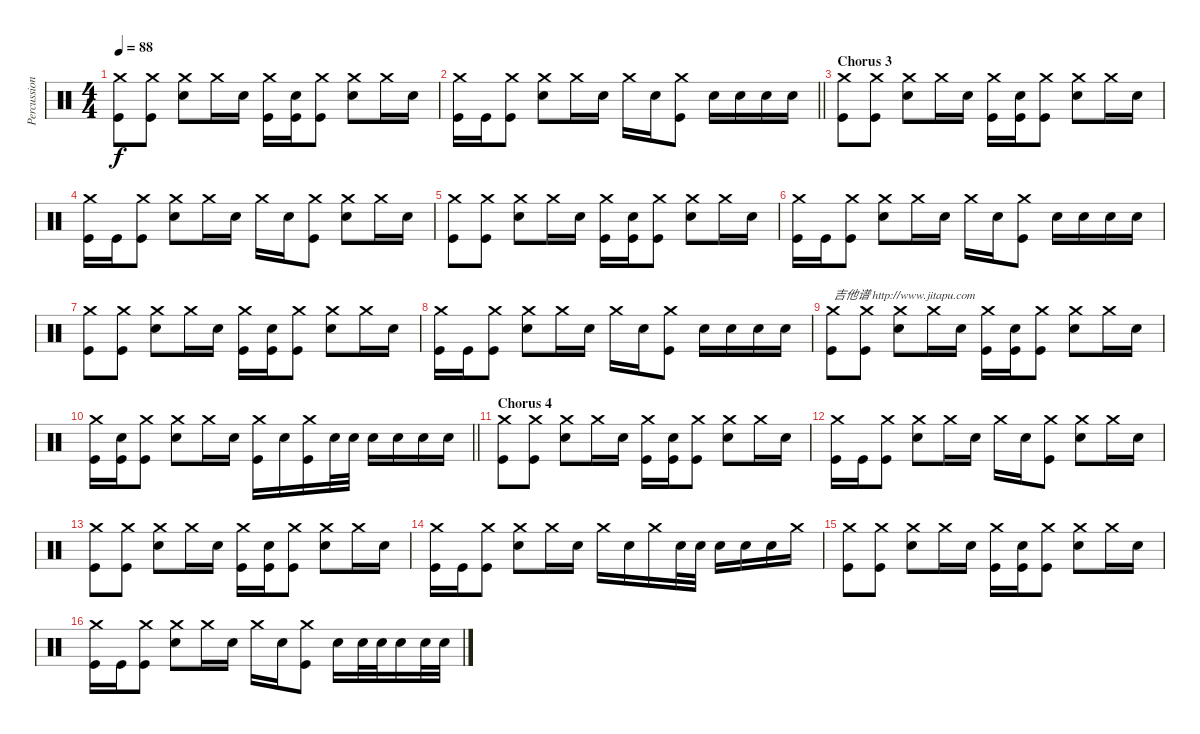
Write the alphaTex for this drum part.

\track ("Percussion" "Percussion") {instrument percussion}
\staff {score}
\articulation defaults
\ts (4 4)
\tempo 88
\clef neutral
\ks c
("Crash medium (hit)" "Kick (hit)").8{dy f} ("Crash medium (hit)" "Kick (hit)").8 ("Crash medium (hit)" "Snare (hit) 2").8 "Crash medium (hit)".16 "Snare (hit) 2".16 ("Crash medium (hit)" "Kick (hit)").16 ("Snare (hit) 2" "Kick (hit)").16 ("Crash medium (hit)" "Kick (hit)").8 ("Crash medium (hit)" "Snare (hit) 2").8 "Crash medium (hit)".16 "Snare (hit) 2".16 |
\barLineRight lightlight
("Crash medium (hit)" "Kick (hit)").16 "Kick (hit)".16 ("Crash medium (hit)" "Kick (hit)").8 ("Crash medium (hit)" "Snare (hit) 2").8 "Crash medium (hit)".16 "Snare (hit) 2".16 "Crash medium (hit)".16 "Snare (hit) 2".16 ("Crash medium (hit)" "Kick (hit)").8 "Snare (hit) 2".16 "Snare (hit) 2".16 "Snare (hit) 2".16 "Snare (hit) 2".16 |
\section ("" "Chorus 3")
("Crash medium (hit)" "Kick (hit)").8 ("Crash medium (hit)" "Kick (hit)").8 ("Crash medium (hit)" "Snare (hit) 2").8 "Crash medium (hit)".16 "Snare (hit) 2".16 ("Crash medium (hit)" "Kick (hit)").16 ("Snare (hit) 2" "Kick (hit)").16 ("Crash medium (hit)" "Kick (hit)").8 ("Crash medium (hit)" "Snare (hit) 2").8 "Crash medium (hit)".16 "Snare (hit) 2".16 |
("Crash medium (hit)" "Kick (hit)").16 "Kick (hit)".16 ("Crash medium (hit)" "Kick (hit)").8 ("Crash medium (hit)" "Snare (hit) 2").8 "Crash medium (hit)".16 "Snare (hit) 2".16 "Crash medium (hit)".16 "Snare (hit) 2".16 ("Crash medium (hit)" "Kick (hit)").8 ("Crash medium (hit)" "Snare (hit) 2").8 "Crash medium (hit)".16 "Snare (hit) 2".16 |
("Crash medium (hit)" "Kick (hit)").8 ("Crash medium (hit)" "Kick (hit)").8 ("Crash medium (hit)" "Snare (hit) 2").8 "Crash medium (hit)".16 "Snare (hit) 2".16 ("Crash medium (hit)" "Kick (hit)").16 ("Snare (hit) 2" "Kick (hit)").16 ("Crash medium (hit)" "Kick (hit)").8 ("Crash medium (hit)" "Snare (hit) 2").8 "Crash medium (hit)".16 "Snare (hit) 2".16 |
("Crash medium (hit)" "Kick (hit)").16 "Kick (hit)".16 ("Crash medium (hit)" "Kick (hit)").8 ("Crash medium (hit)" "Snare (hit) 2").8 "Crash medium (hit)".16 "Snare (hit) 2".16 "Crash medium (hit)".16 "Snare (hit) 2".16 ("Crash medium (hit)" "Kick (hit)").8 "Snare (hit) 2".16 "Snare (hit) 2".16 "Snare (hit) 2".16 "Snare (hit) 2".16 |
("Crash medium (hit)" "Kick (hit)").8 ("Crash medium (hit)" "Kick (hit)").8 ("Crash medium (hit)" "Snare (hit) 2").8 "Crash medium (hit)".16 "Snare (hit) 2".16 ("Crash medium (hit)" "Kick (hit)").16 ("Snare (hit) 2" "Kick (hit)").16 ("Crash medium (hit)" "Kick (hit)").8 ("Crash medium (hit)" "Snare (hit) 2").8 "Crash medium (hit)".16 "Snare (hit) 2".16 |
("Crash medium (hit)" "Kick (hit)").16 "Kick (hit)".16 ("Crash medium (hit)" "Kick (hit)").8 ("Crash medium (hit)" "Snare (hit) 2").8 "Crash medium (hit)".16 "Snare (hit) 2".16 "Crash medium (hit)".16 "Snare (hit) 2".16 ("Crash medium (hit)" "Kick (hit)").8 "Snare (hit) 2".16 "Snare (hit) 2".16 "Snare (hit) 2".16 "Snare (hit) 2".16 |
("Crash medium (hit)" "Kick (hit)").8{txt "吉他谱 http://www.jitapu.com"} ("Crash medium (hit)" "Kick (hit)").8 ("Crash medium (hit)" "Snare (hit) 2").8 "Crash medium (hit)".16 "Snare (hit) 2".16 ("Crash medium (hit)" "Kick (hit)").16 ("Snare (hit) 2" "Kick (hit)").16 ("Crash medium (hit)" "Kick (hit)").8 ("Crash medium (hit)" "Snare (hit) 2").8 "Crash medium (hit)".16 "Snare (hit) 2".16 |
\barLineRight lightlight
("Crash medium (hit)" "Kick (hit)").16 ("Snare (hit) 2" "Kick (hit)").16 ("Crash medium (hit)" "Kick (hit)").8 ("Crash medium (hit)" "Snare (hit) 2").8 "Crash medium (hit)".16 "Snare (hit) 2".16 ("Crash medium (hit)" "Kick (hit)").16 "Snare (hit) 2".16 ("Crash medium (hit)" "Kick (hit)").16 "Snare (hit) 2".32 "Snare (hit) 2".32 "Snare (hit) 2".16 "Snare (hit) 2".16 "Snare (hit) 2".16 "Snare (hit) 2".16 |
\section ("" "Chorus 4")
("Crash medium (hit)" "Kick (hit)").8 ("Crash medium (hit)" "Kick (hit)").8 ("Crash medium (hit)" "Snare (hit) 2").8 "Crash medium (hit)".16 "Snare (hit) 2".16 ("Crash medium (hit)" "Kick (hit)").16 ("Snare (hit) 2" "Kick (hit)").16 ("Crash medium (hit)" "Kick (hit)").8 ("Crash medium (hit)" "Snare (hit) 2").8 "Crash medium (hit)".16 "Snare (hit) 2".16 |
("Crash medium (hit)" "Kick (hit)").16 "Kick (hit)".16 ("Crash medium (hit)" "Kick (hit)").8 ("Crash medium (hit)" "Snare (hit) 2").8 "Crash medium (hit)".16 "Snare (hit) 2".16 "Crash medium (hit)".16 "Snare (hit) 2".16 ("Crash medium (hit)" "Kick (hit)").8 ("Crash medium (hit)" "Snare (hit) 2").8 "Crash medium (hit)".16 "Snare (hit) 2".16 |
("Crash medium (hit)" "Kick (hit)").8 ("Crash medium (hit)" "Kick (hit)").8 ("Crash medium (hit)" "Snare (hit) 2").8 "Crash medium (hit)".16 "Snare (hit) 2".16 ("Crash medium (hit)" "Kick (hit)").16 ("Snare (hit) 2" "Kick (hit)").16 ("Crash medium (hit)" "Kick (hit)").8 ("Crash medium (hit)" "Snare (hit) 2").8 "Crash medium (hit)".16 "Snare (hit) 2".16 |
("Crash medium (hit)" "Kick (hit)").16 "Kick (hit)".16 ("Crash medium (hit)" "Kick (hit)").8 ("Crash medium (hit)" "Snare (hit) 2").8 "Crash medium (hit)".16 "Snare (hit) 2".16 "Crash medium (hit)".16 "Snare (hit) 2".16 "Crash medium (hit)".16 "Snare (hit) 2".32 "Snare (hit) 2".32 "Snare (hit) 2".16 "Snare (hit) 2".16 "Snare (hit) 2".16 "Crash medium (hit)".16 |
("Crash medium (hit)" "Kick (hit)").8 ("Crash medium (hit)" "Kick (hit)").8 ("Crash medium (hit)" "Snare (hit) 2").8 "Crash medium (hit)".16 "Snare (hit) 2".16 ("Crash medium (hit)" "Kick (hit)").16 ("Snare (hit) 2" "Kick (hit)").16 ("Crash medium (hit)" "Kick (hit)").8 ("Crash medium (hit)" "Snare (hit) 2").8 "Crash medium (hit)".16 "Snare (hit) 2".16 |
("Crash medium (hit)" "Kick (hit)").16 "Kick (hit)".16 ("Crash medium (hit)" "Kick (hit)").8 ("Crash medium (hit)" "Snare (hit) 2").8 "Crash medium (hit)".16 "Snare (hit) 2".16 "Crash medium (hit)".16 "Snare (hit) 2".16 ("Crash medium (hit)" "Kick (hit)").8 "Snare (hit) 2".16 "Snare (hit) 2".32 "Snare (hit) 2".32 "Snare (hit) 2".16 "Snare (hit) 2".32 "Snare (hit) 2".32
